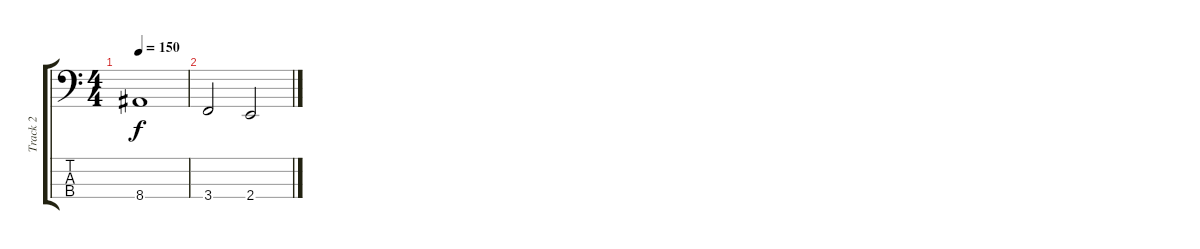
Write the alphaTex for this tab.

\track ("Track 2" "Track 2") {instrument electricbassfinger}
\staff {score tabs}
\tuning (G2 D2 A1 D1) {hide}
\ts (4 4)
\tempo 150
\clef f4
\ks c
8.4.1{dy f} |
3.4.2 2.4.2
